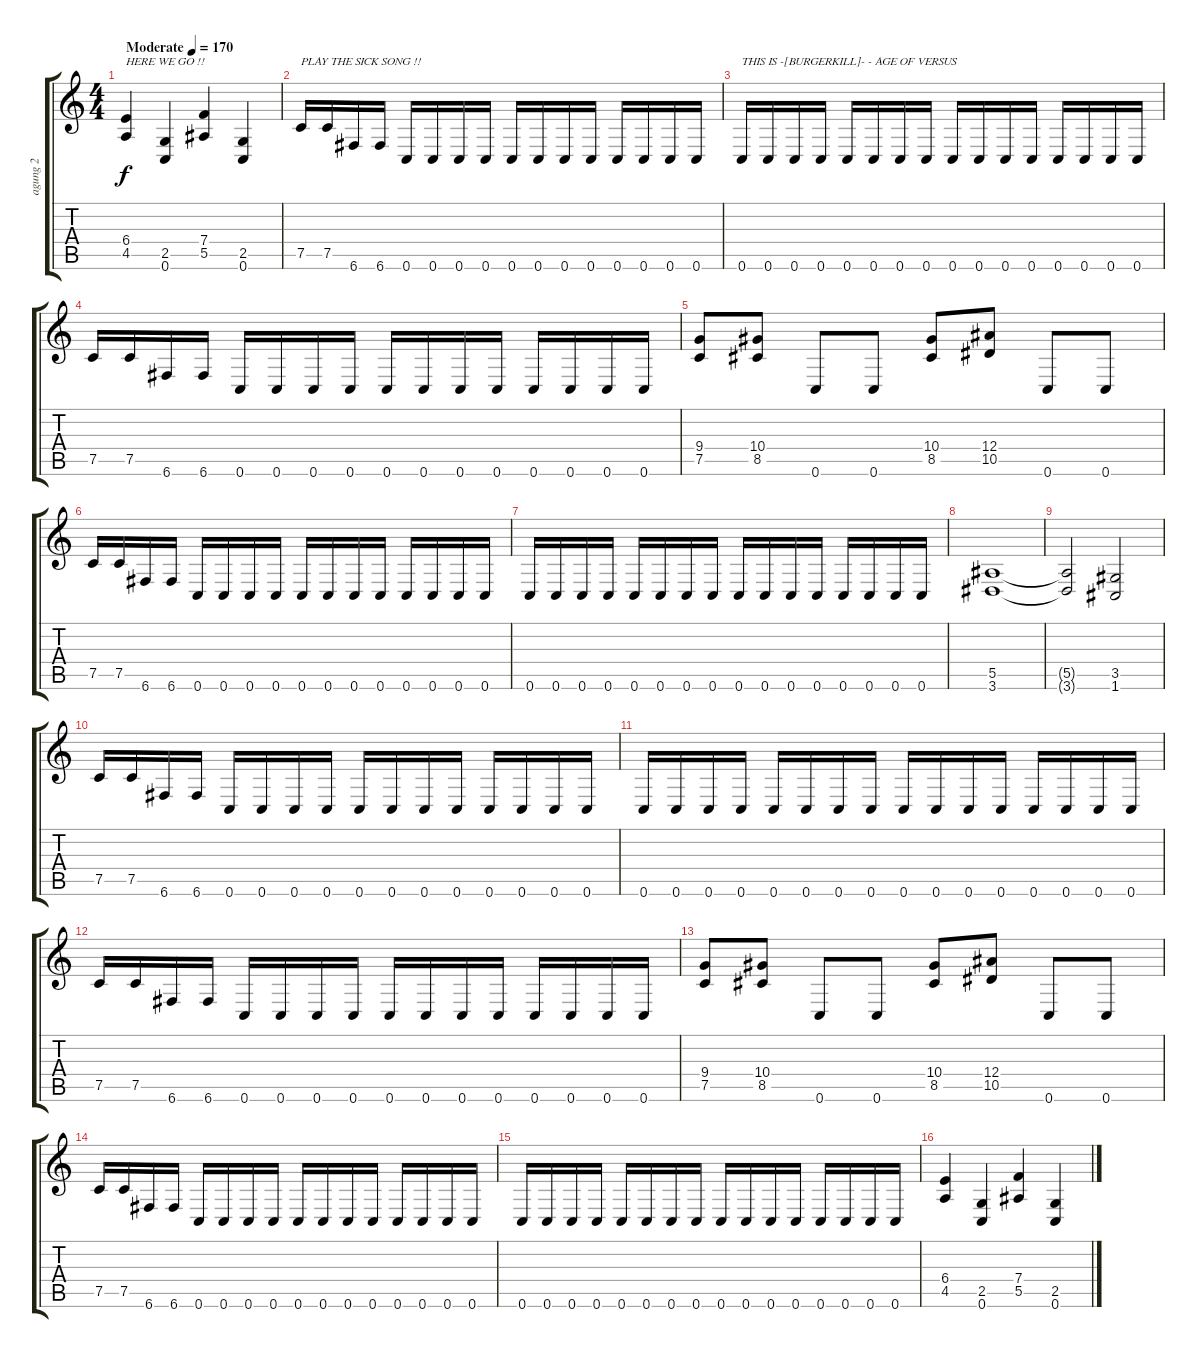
\track ("agung 2" "agung 2") {instrument distortionguitar}
\staff {score tabs}
\tuning (C4 G3 Eb3 Bb2 F2 C2) {hide}
\ts (4 4)
\tempo (170 "Moderate")
\clef g2
\ks c
(6.4 4.5).4{txt "HERE WE GO !!" dy f instrument distortionguitar} (2.5 0.6).4 (7.4 5.5).4 (2.5 0.6).4 |
7.5.16{txt "PLAY THE SICK SONG !!"} 7.5.16 6.6.16 6.6.16 0.6.16 0.6.16 0.6.16 0.6.16 0.6.16 0.6.16 0.6.16 0.6.16 0.6.16 0.6.16 0.6.16 0.6.16 |
0.6.16{txt "THIS IS -[BURGERKILL]- - AGE OF VERSUS"} 0.6.16 0.6.16 0.6.16 0.6.16 0.6.16 0.6.16 0.6.16 0.6.16 0.6.16 0.6.16 0.6.16 0.6.16 0.6.16 0.6.16 0.6.16 |
7.5.16 7.5.16 6.6.16 6.6.16 0.6.16 0.6.16 0.6.16 0.6.16 0.6.16 0.6.16 0.6.16 0.6.16 0.6.16 0.6.16 0.6.16 0.6.16 |
(9.4 7.5).8 (10.4 8.5).8 0.6.8 0.6.8 (10.4 8.5).8 (12.4 10.5).8 0.6.8 0.6.8 |
7.5.16 7.5.16 6.6.16 6.6.16 0.6.16 0.6.16 0.6.16 0.6.16 0.6.16 0.6.16 0.6.16 0.6.16 0.6.16 0.6.16 0.6.16 0.6.16 |
0.6.16 0.6.16 0.6.16 0.6.16 0.6.16 0.6.16 0.6.16 0.6.16 0.6.16 0.6.16 0.6.16 0.6.16 0.6.16 0.6.16 0.6.16 0.6.16 |
(5.5 3.6).1 |
(5.5{t} 3.6{t}).2 (3.5 1.6).2 |
7.5.16 7.5.16 6.6.16 6.6.16 0.6.16 0.6.16 0.6.16 0.6.16 0.6.16 0.6.16 0.6.16 0.6.16 0.6.16 0.6.16 0.6.16 0.6.16 |
0.6.16 0.6.16 0.6.16 0.6.16 0.6.16 0.6.16 0.6.16 0.6.16 0.6.16 0.6.16 0.6.16 0.6.16 0.6.16 0.6.16 0.6.16 0.6.16 |
7.5.16 7.5.16 6.6.16 6.6.16 0.6.16 0.6.16 0.6.16 0.6.16 0.6.16 0.6.16 0.6.16 0.6.16 0.6.16 0.6.16 0.6.16 0.6.16 |
(9.4 7.5).8 (10.4 8.5).8 0.6.8 0.6.8 (10.4 8.5).8 (12.4 10.5).8 0.6.8 0.6.8 |
7.5.16 7.5.16 6.6.16 6.6.16 0.6.16 0.6.16 0.6.16 0.6.16 0.6.16 0.6.16 0.6.16 0.6.16 0.6.16 0.6.16 0.6.16 0.6.16 |
0.6.16 0.6.16 0.6.16 0.6.16 0.6.16 0.6.16 0.6.16 0.6.16 0.6.16 0.6.16 0.6.16 0.6.16 0.6.16 0.6.16 0.6.16 0.6.16 |
(6.4 4.5).4 (2.5 0.6).4 (7.4 5.5).4 (2.5 0.6).4
